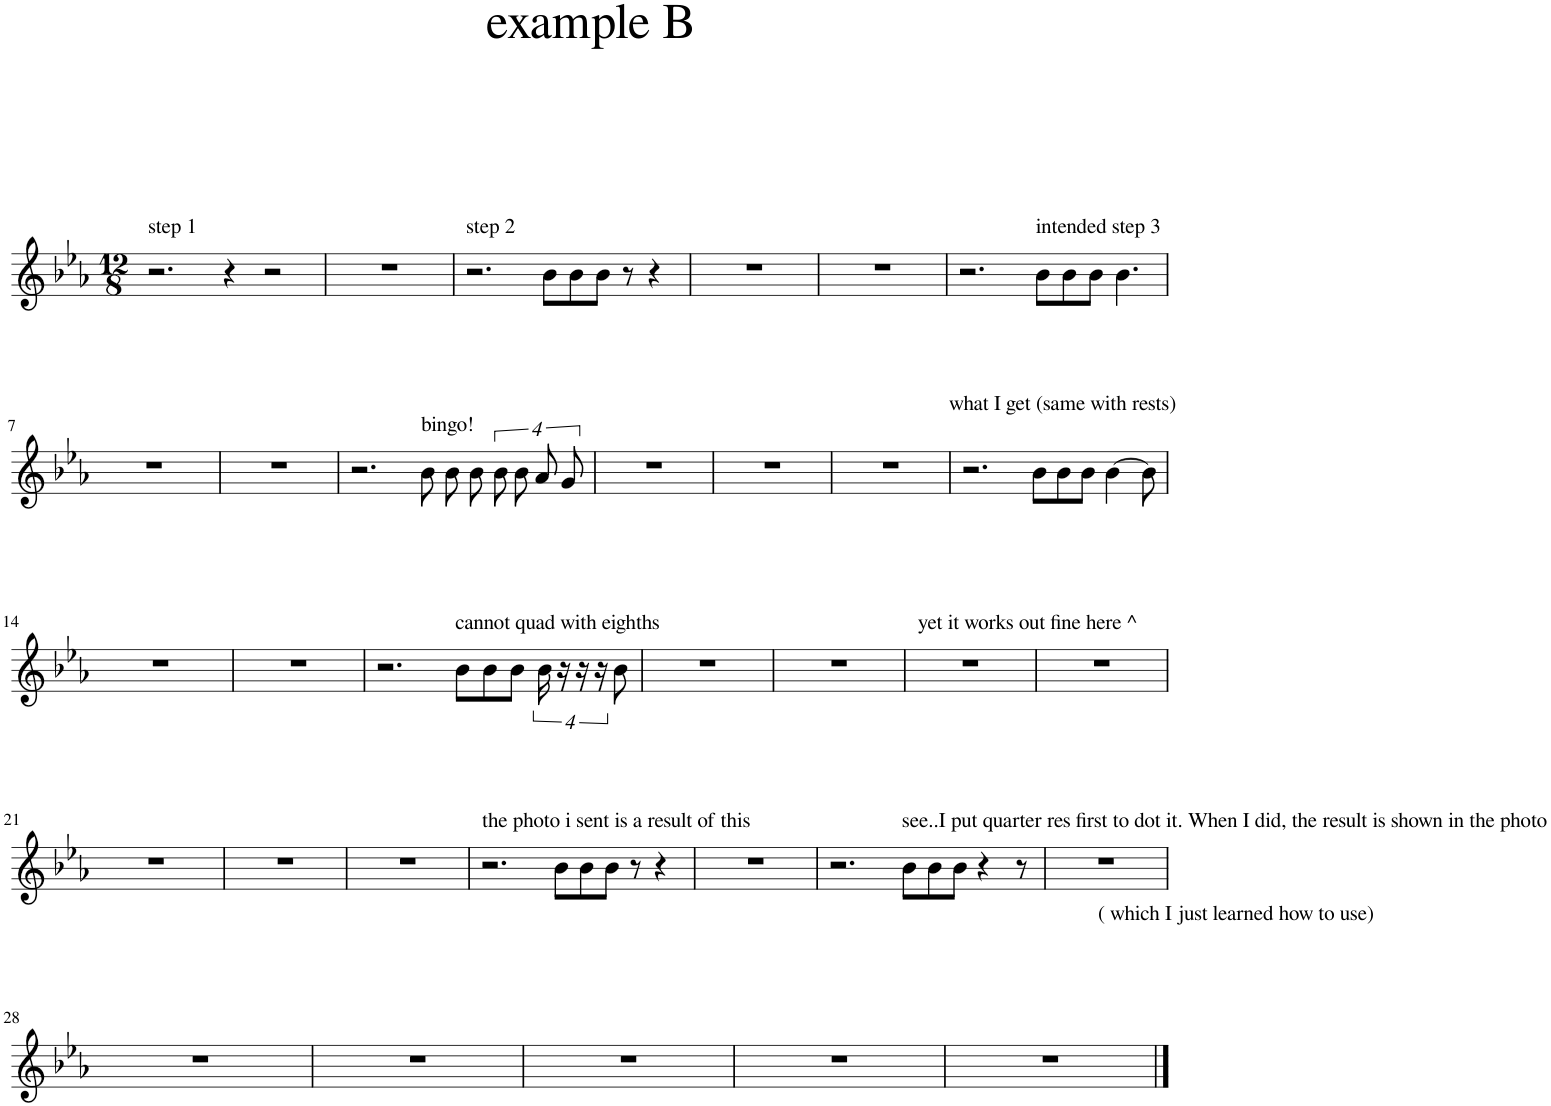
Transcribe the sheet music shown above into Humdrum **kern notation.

**kern
*part1
*staff1
*I"Piano
*I'Pno.
*clefG2
*k[b-e-a-]
*M12/8
=1
!LO:TX:a:t=step 1
2.r
4r
2r
=2
1.r
=3
!LO:TX:a:t=step 2
2.r
8b-\L
8b-\
8b-\J
8r
4r
=4
1.r
=5
1.r
=6
2.r
!LO:TX:a:t=intended step 3
8b-\L
8b-\
8b-\J
4.b-\
!!LO:LB:g=z
=7
1.r
=8
1.r
=9
2.r
!LO:TX:a:t=bingo!
8b-\
8b-\
8b-\
32%3b-\
32%3b-\
32%3a-/
32%3g/
=10
1.r
=11
1.r
=12
1.r
=13
2.r
!LO:TX:a:t=what I get (same with rests)
8b-\L
8b-\
8b-\J
[4b-\
8b-\]
!!LO:LB:g=z
=14
1.r
=15
1.r
=16
2.r
!LO:TX:a:t=cannot quad with eighths
8b-\L
8b-\
8b-\J
16b-\
16r
16r
16r
8b-\
=17
1.r
=18
1.r
=19
!LO:TX:a:t=yet it works out fine here ^
1.r
=20
1.r
!!LO:LB:g=z
=21
1.r
=22
1.r
=23
1.r
=24
!LO:TX:a:t=the photo i sent is a result of this
2.r
8b-\L
8b-\
8b-\J
8r
4r
=25
1.r
=26
2.r
!LO:TX:a:t=see..I put quarter res first to dot it. When I did, the result is shown in the photo
8b-\L
8b-\
!LO:TX:b:t=( which I just learned how to use)
8b-\J
4r
8r
=27
1.r
!!LO:LB:g=z
=28
1.r
=29
1.r
=30
1.r
=31
1.r
=32
1.r
==
*-
